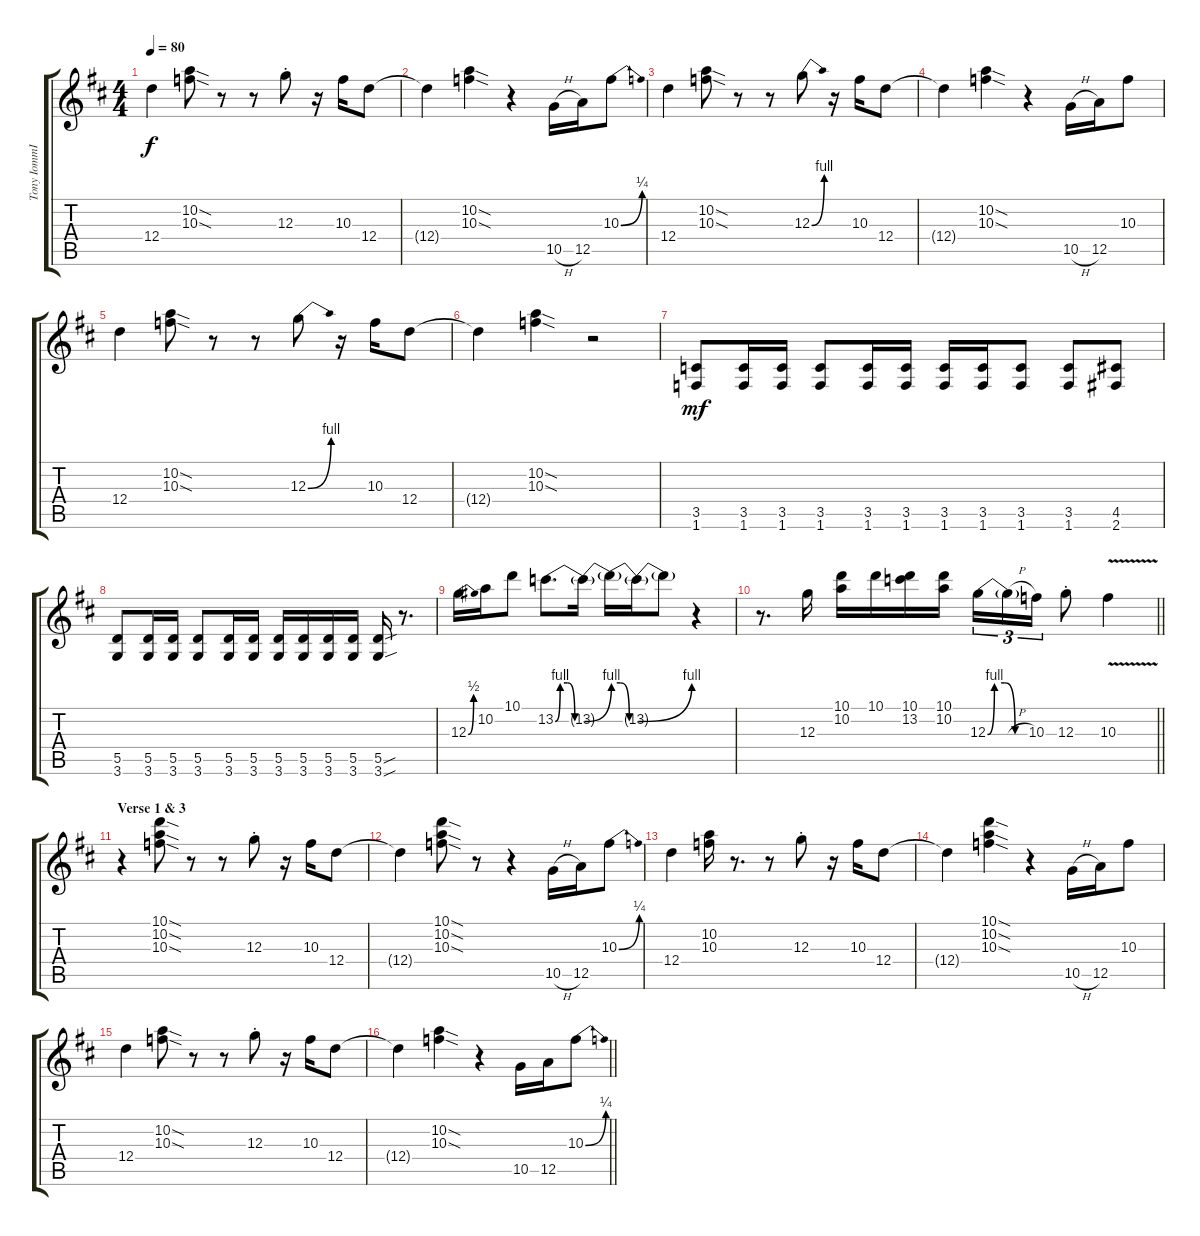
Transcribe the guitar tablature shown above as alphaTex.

\track ("Tony IommI Distortion (Rhythm I)" "Tony IommI") {instrument overdrivenguitar}
\staff {score tabs}
\tuning (E4 B3 G3 D3 A2 E2) {hide}
\ts (4 4)
\tempo 80
\clef g2
\ks d
12.4.4{dy f} (10.2{sod} 10.3{sod}).8 r.8 r.8 12.3{st}.8 r.16 10.3.16 12.4.8 |
12.4{t}.4 (10.2{sod} 10.3{sod}).4 r.4 10.5{h}.16 12.5.16 10.3{be (bend 0 0 60 1)}.8 |
12.4.4 (10.2{sod} 10.3{sod}).8 r.8 r.8 12.3{be (bend 0 0 60 4)}.8 r.16 10.3.16 12.4.8 |
12.4{t}.4 (10.2{sod} 10.3{sod}).4 r.4 10.5{h}.16 12.5.16 10.3.8 |
12.4.4 (10.2{sod} 10.3{sod}).8 r.8 r.8 12.3{be (bend 0 0 60 4)}.8 r.16 10.3.16 12.4.8 |
12.4{t}.4 (10.2{sod} 10.3{sod}).4 r.2 |
(3.5 1.6).8{dy mf} (3.5 1.6).16 (3.5 1.6).16 (3.5 1.6).8 (3.5 1.6).16 (3.5 1.6).16 (3.5 1.6).16 (3.5 1.6).16 (3.5 1.6).8 (3.5 1.6).8 (4.5 2.6).8 |
(5.5 3.6).8 (5.5 3.6).16 (5.5 3.6).16 (5.5 3.6).8 (5.5 3.6).16 (5.5 3.6).16 (5.5 3.6).16 (5.5 3.6).16 (5.5 3.6).16 (5.5 3.6).16 (5.5{sou} 3.6{sou}).16 r.8{d} |
12.3{be (bend 0 0 60 2)}.16 10.2.16 10.1.8 13.2{be (custom 0 0 10 4 25 4 40 0 60 0)}.8{d} 13.2{be (bend 0 0 60 4) t}.16 13.2{be (custom 0 4 20 4 40 0 60 0) t}.16 13.2{be (bend 0 0 60 4) t}.16 13.2{t}.8 r.4 |
\barLineRight lightlight
r.8{d} 12.3.16 (10.1 10.2).16 10.1.16 (10.1 13.2).16 (10.1 10.2).16 12.3{be (custom 0 0 10 4 25 4 40 0 60 0)}.16{tu (3 2)} 12.3{h t}.16{tu (3 2)} 10.3.16{tu (3 2)} 12.3{st}.8 10.3{v}.4 |
\section ("" "Verse 1 & 3")
r.4 (10.1{sod} 10.2{sod} 10.3{sod}).8 r.8 r.8 12.3{st}.8 r.16 10.3.16 12.4.8 |
12.4{t}.4 (10.1{sod} 10.2{sod} 10.3{sod}).8 r.8 r.4 10.5{h}.16 12.5.16 10.3{be (bend 0 0 60 1)}.8 |
12.4.4 (10.2 10.3).16 r.8{d} r.8 12.3{st}.8 r.16 10.3.16 12.4.8 |
12.4{t}.4 (10.1{sod} 10.2{sod} 10.3{sod}).4 r.4 10.5{h}.16 12.5.16 10.3.8 |
12.4.4 (10.2{sod} 10.3{sod}).8 r.8 r.8 12.3{st}.8 r.16 10.3.16 12.4.8 |
\barLineRight lightlight
12.4{t}.4 (10.2{sod} 10.3{sod}).4 r.4 10.5.16 12.5.16 10.3{be (bend 0 0 60 1)}.8
